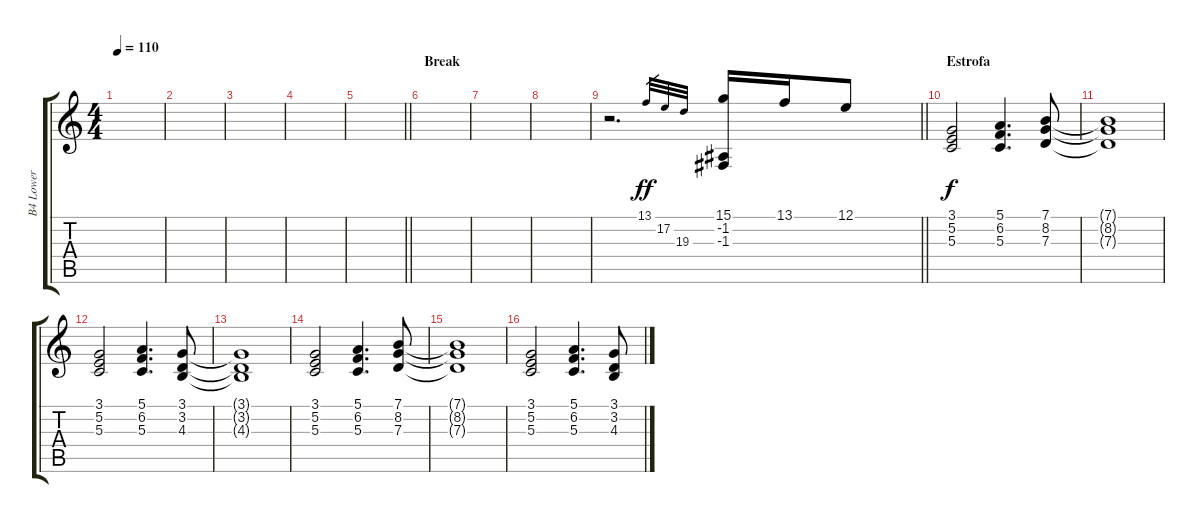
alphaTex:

\track ("B4 Lower" "B4 Lower") {instrument drawbarorgan}
\staff {score tabs}
\tuning (E4 B3 G3 D3 A2 E2) {hide}
\ts (4 4)
\tempo 110
\clef g2
\ks c
|
|
|
|
\barLineRight lightlight
|
\section ("" "Break")
|
|
|
\barLineRight lightlight
r.2{d} 13.1.32{gr dy ff} 17.2.32{gr} 19.3.32{gr} (15.1 -1.2 -1.3).16 13.1.16 12.1.8 |
\section ("" "Estrofa")
(3.1 5.2 5.3).2{dy f} (5.1 6.2 5.3).4{d} (7.1 8.2 7.3).8 |
(7.1{t} 8.2{t} 7.3{t}).1 |
(3.1 5.2 5.3).2 (5.1 6.2 5.3).4{d} (3.1 3.2 4.3).8 |
(3.1{t} 3.2{t} 4.3{t}).1 |
(3.1 5.2 5.3).2 (5.1 6.2 5.3).4{d} (7.1 8.2 7.3).8 |
(7.1{t} 8.2{t} 7.3{t}).1 |
(3.1 5.2 5.3).2 (5.1 6.2 5.3).4{d} (3.1 3.2 4.3).8
